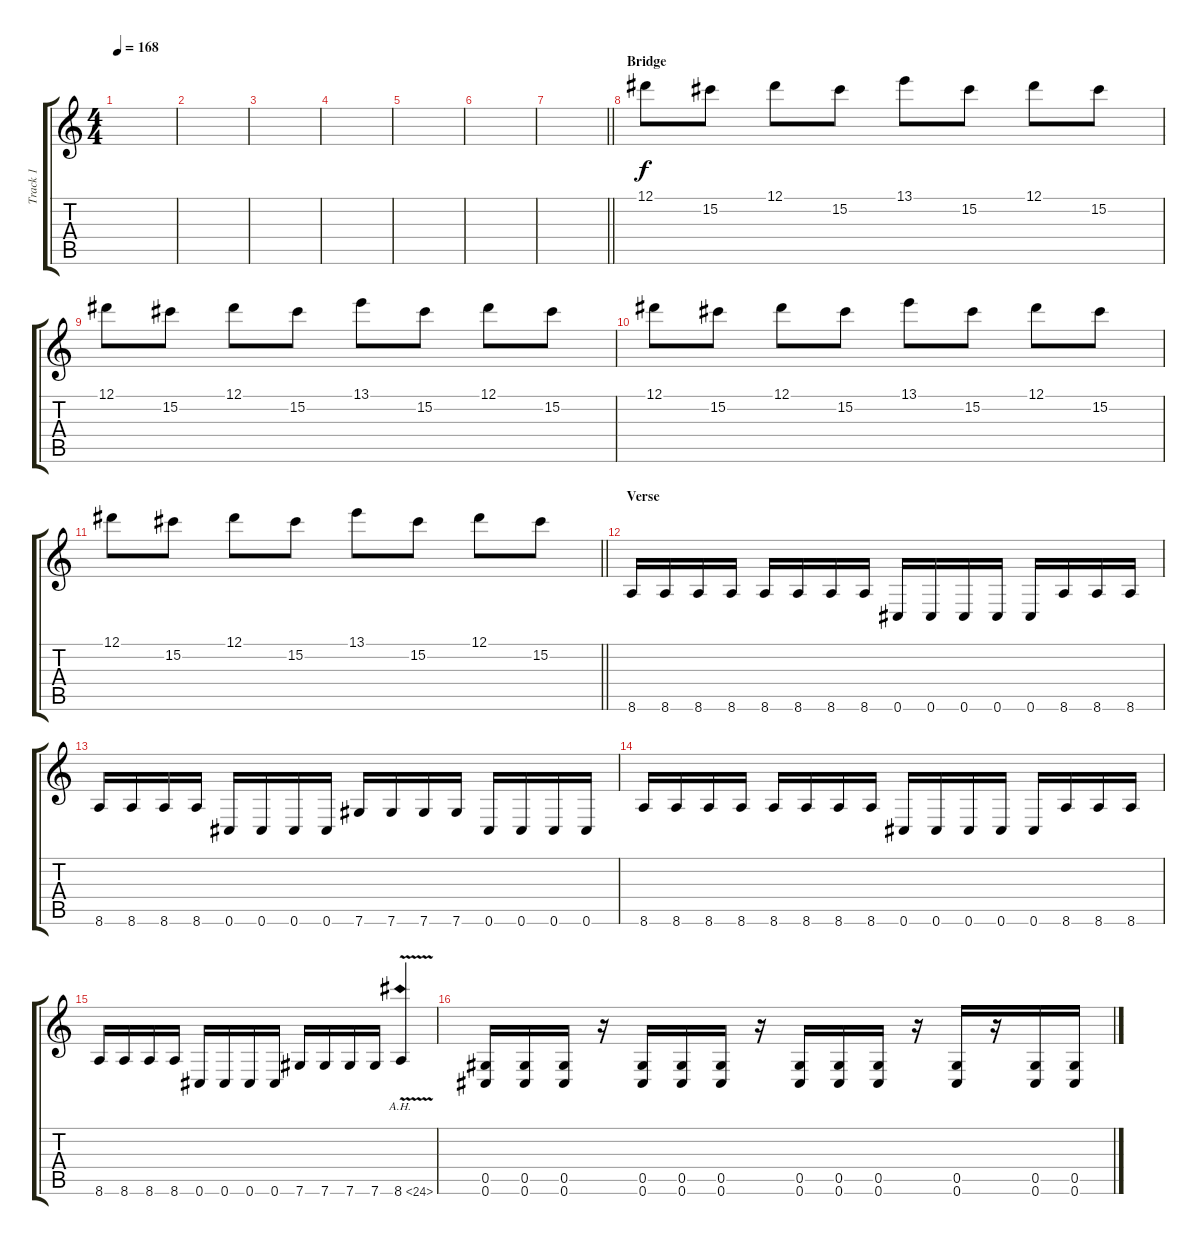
\track ("Track 1" "Track 1") {instrument distortionguitar}
\staff {score tabs}
\tuning (Eb4 Bb3 Gb3 Db3 Ab2 Db2) {hide}
\ts (4 4)
\tempo 168
\clef g2
\ks c
|
|
|
|
|
|
\barLineRight lightlight
|
\section ("" "Bridge")
12.1.8 15.2.8 12.1.8 15.2.8 13.1.8 15.2.8 12.1.8 15.2.8 |
12.1.8 15.2.8 12.1.8 15.2.8 13.1.8 15.2.8 12.1.8 15.2.8 |
12.1.8 15.2.8 12.1.8 15.2.8 13.1.8 15.2.8 12.1.8 15.2.8 |
\barLineRight lightlight
12.1.8 15.2.8 12.1.8 15.2.8 13.1.8 15.2.8 12.1.8 15.2.8 |
\section ("" "Verse")
8.6.16 8.6.16 8.6.16 8.6.16 8.6.16 8.6.16 8.6.16 8.6.16 0.6.16 0.6.16 0.6.16 0.6.16 0.6.16 8.6.16 8.6.16 8.6.16 |
8.6.16 8.6.16 8.6.16 8.6.16 0.6.16 0.6.16 0.6.16 0.6.16 7.6.16 7.6.16 7.6.16 7.6.16 0.6.16 0.6.16 0.6.16 0.6.16 |
8.6.16 8.6.16 8.6.16 8.6.16 8.6.16 8.6.16 8.6.16 8.6.16 0.6.16 0.6.16 0.6.16 0.6.16 0.6.16 8.6.16 8.6.16 8.6.16 |
8.6.16 8.6.16 8.6.16 8.6.16 0.6.16 0.6.16 0.6.16 0.6.16 7.6.16 7.6.16 7.6.16 7.6.16 8.6{ah 16 v}.4 |
(0.5 0.6).16 (0.5 0.6).16 (0.5 0.6).16 r.16 (0.5 0.6).16 (0.5 0.6).16 (0.5 0.6).16 r.16 (0.5 0.6).16 (0.5 0.6).16 (0.5 0.6).16 r.16 (0.5 0.6).16 r.16 (0.5 0.6).16 (0.5 0.6).16
